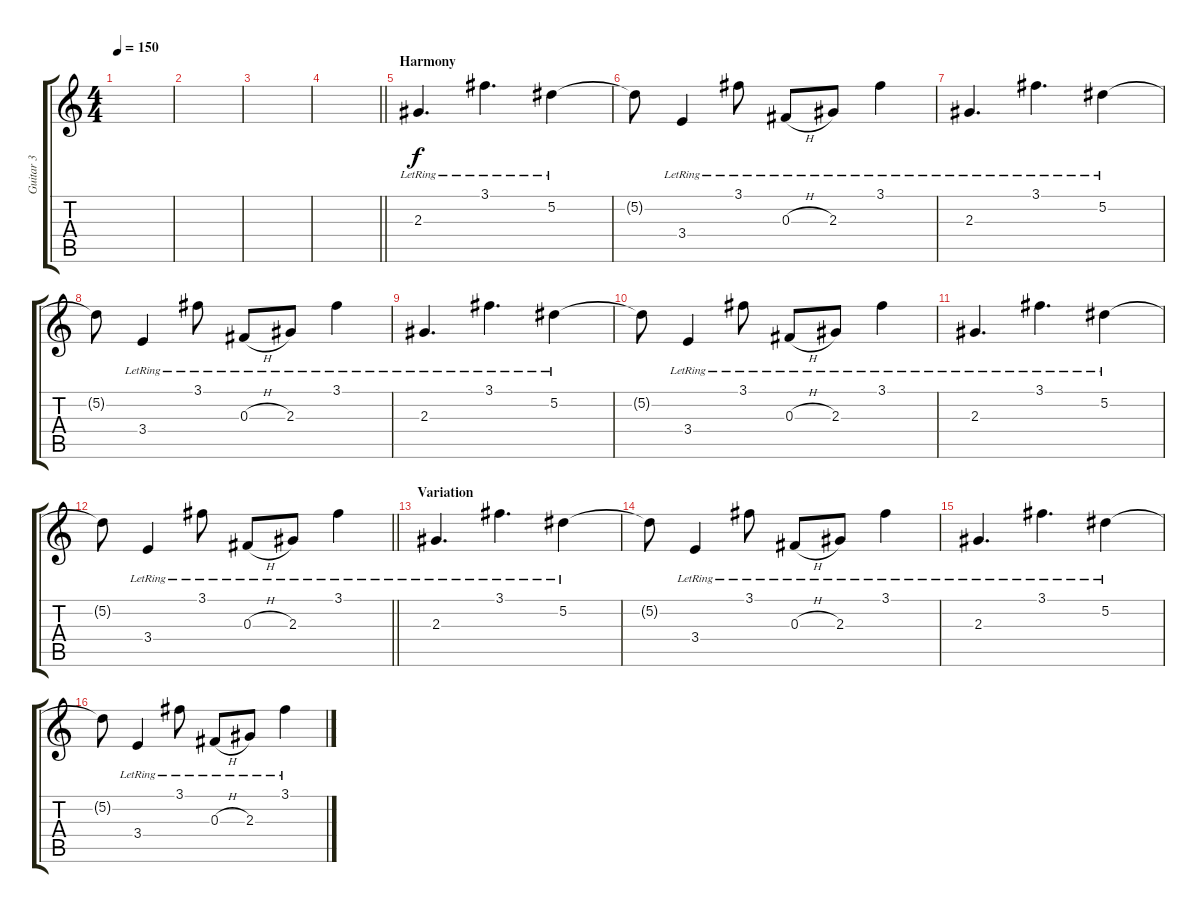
\track ("Guitar 3" "Guitar 3") {instrument overdrivenguitar}
\staff {score tabs}
\tuning (Eb4 Bb3 Gb3 Db3 Ab2 Eb2) {hide}
\ts (4 4)
\tempo 150
\clef g2
\ks c
|
|
|
\barLineRight lightlight
|
\section ("" "Harmony")
2.3{lr}.4{d} 3.1{lr}.4{d} 5.2{lr}.4 |
5.2{t}.8 3.4{lr}.4 3.1{lr}.8 0.3{h lr}.8 2.3{lr}.8 3.1{lr}.4 |
2.3{lr}.4{d} 3.1{lr}.4{d} 5.2{lr}.4 |
5.2{t}.8 3.4{lr}.4 3.1{lr}.8 0.3{h lr}.8 2.3{lr}.8 3.1{lr}.4 |
2.3{lr}.4{d} 3.1{lr}.4{d} 5.2{lr}.4 |
5.2{t}.8 3.4{lr}.4 3.1{lr}.8 0.3{h lr}.8 2.3{lr}.8 3.1{lr}.4 |
2.3{lr}.4{d} 3.1{lr}.4{d} 5.2{lr}.4 |
\barLineRight lightlight
5.2{t}.8 3.4{lr}.4 3.1{lr}.8 0.3{h lr}.8 2.3{lr}.8 3.1{lr}.4 |
\section ("" "Variation")
2.3{lr}.4{d} 3.1{lr}.4{d} 5.2{lr}.4 |
5.2{t}.8 3.4{lr}.4 3.1{lr}.8 0.3{h lr}.8 2.3{lr}.8 3.1{lr}.4 |
2.3{lr}.4{d} 3.1{lr}.4{d} 5.2{lr}.4 |
5.2{t}.8 3.4{lr}.4 3.1{lr}.8 0.3{h lr}.8 2.3{lr}.8 3.1{lr}.4
